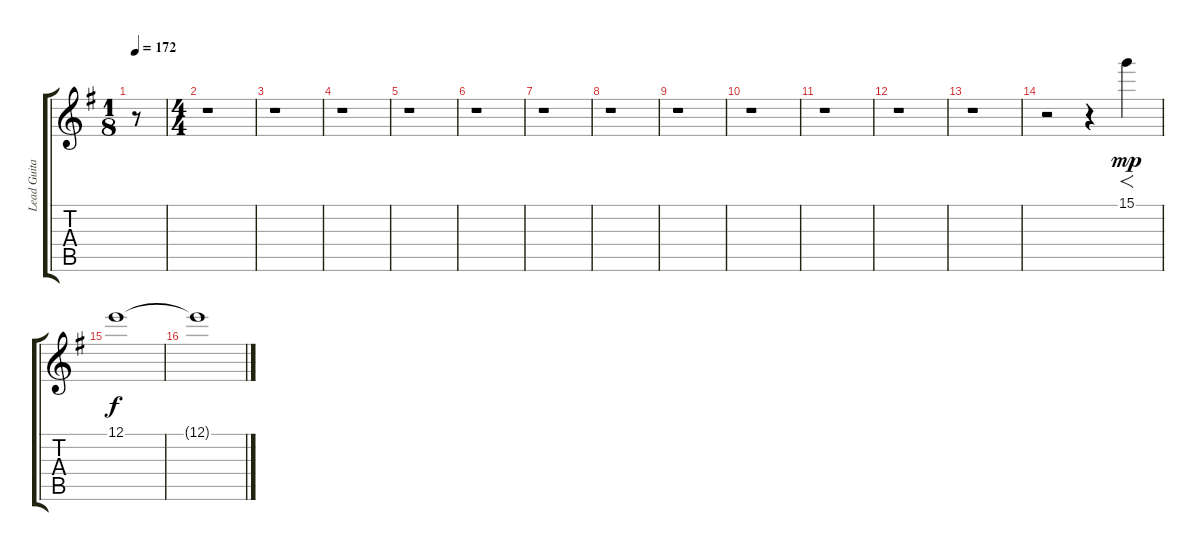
\track ("Lead Guitar [Slash]" "Lead Guita") {instrument overdrivenguitar}
\staff {score tabs}
\tuning (E4 B3 G3 D3 A2 E2) {hide}
\ts (1 8)
\tempo 172
\clef g2
\ks g
r.8{dy mp instrument overdrivenguitar} |
\ts (4 4)
r.1 |
r.1 |
r.1 |
r.1 |
r.1 |
r.1 |
r.1 |
r.1 |
r.1 |
r.1 |
r.1 |
r.1 |
r.2 r.4{volume 8} 15.1.4{f} |
12.1.1{dy f} |
12.1{t}.1
